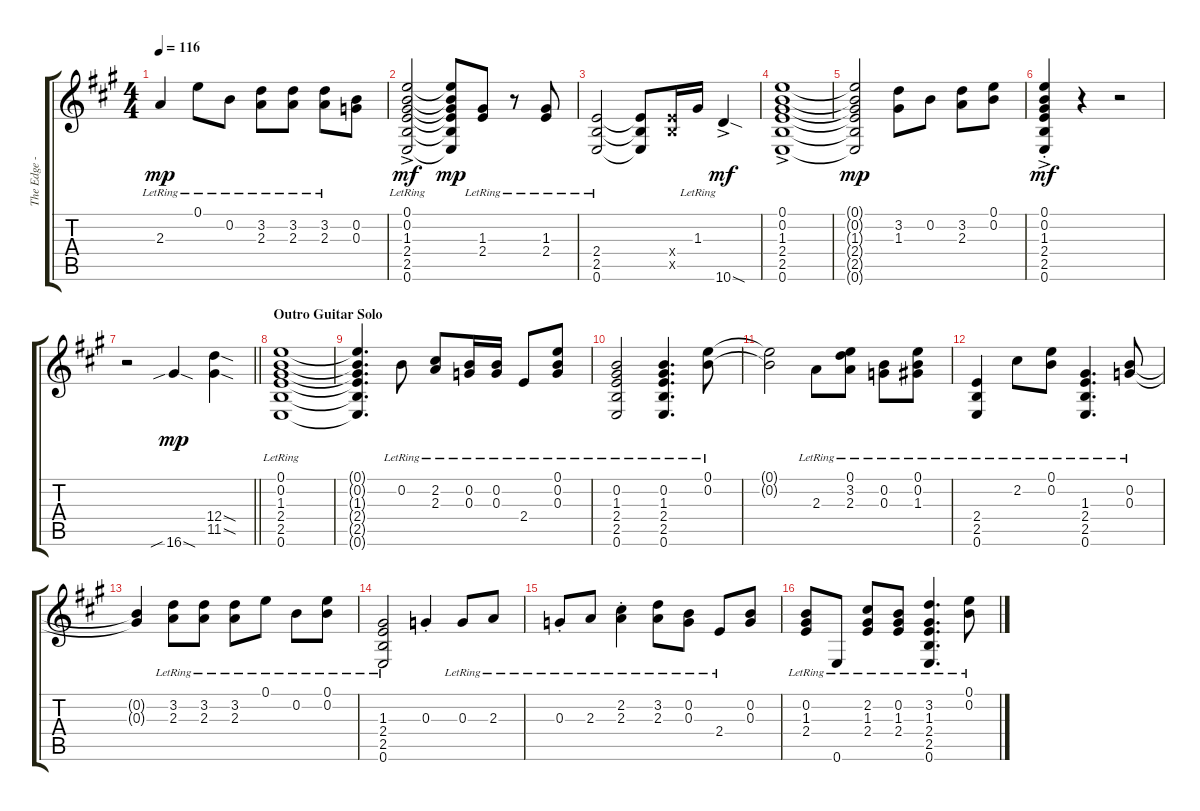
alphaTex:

\track ("The Edge - Rhythm Guitar" "The Edge -") {instrument overdrivenguitar}
\staff {score tabs}
\tuning (E4 B3 G3 D3 A2 E2) {hide}
\ts (4 4)
\tempo 116
\clef g2
\ks a
2.3{lr}.4{dy mp} 0.1{lr}.8 0.2{lr}.8 (3.2{lr} 2.3{lr}).8 (3.2{lr} 2.3{lr}).8 (3.2{lr} 2.3{lr}).8 (0.2 0.3).8 |
(0.1{ac lr} 0.2{ac lr} 1.3{ac lr} 2.4{ac lr} 2.5{ac lr} 0.6{ac lr}).2{dy mf} (0.1{t} 0.2{t} 1.3{t} 2.4{t} 2.5{t} 0.6{t}).8{dy mp} (1.3{lr} 2.4{lr}).8 r.8 (1.3{lr} 2.4{lr}).8 |
(2.4{lr} 2.5{lr} 0.6{lr}).2 (2.4{t} 2.5{t} 0.6{t}).8 (2.4{x} 2.5{x}).16 1.3{lr}.16 10.6{sod ac}.4{dy mf} |
(0.1{ac} 0.2{ac} 1.3{ac} 2.4{ac} 2.5{ac} 0.6{ac}).1 |
(0.1{t} 0.2{t} 1.3{t} 2.4{t} 2.5{t} 0.6{t}).2{dy mp} (3.2 1.3).8 0.2.8 (3.2 2.3).8 (0.1 0.2).8 |
(0.1{ac st} 0.2{ac st} 1.3{ac st} 2.4{ac st} 2.5{ac st} 0.6{ac st}).4{dy mf} r.4 r.2 |
\barLineRight lightlight
r.2 16.6{sib sod}.4{dy mp} (12.4{sod} 11.5{sod}).4 |
\section ("" "Outro Guitar Solo")
(0.1{lr} 0.2{lr} 1.3{lr} 2.4{lr} 2.5{lr} 0.6{lr}).1 |
(0.1{t} 0.2{t} 1.3{t} 2.4{t} 2.5{t} 0.6{t}).4{d} 0.2{lr}.8 (2.2{lr} 2.3{lr}).8 (0.2{lr} 0.3{lr}).16 (0.2{lr} 0.3{lr}).16 2.4{lr}.8 (0.1{lr} 0.2{lr} 0.3{lr}).8 |
(0.2{lr} 1.3{lr} 2.4{lr} 2.5{lr} 0.6{lr}).2 (0.2{lr} 1.3{lr} 2.4{lr} 2.5{lr} 0.6{lr}).4{d} (0.1{lr} 0.2{lr}).8 |
(0.1{t} 0.2{t}).2 2.3{lr}.8 (0.1{lr} 3.2{lr} 2.3{lr}).8 (0.2{lr} 0.3{lr}).8 (0.1{lr} 0.2{lr} 1.3{lr}).8 |
(2.4{lr} 2.5{lr} 0.6{lr}).4 2.2{lr}.8 (0.1{lr} 0.2{lr}).8 (1.3{lr} 2.4{lr} 2.5{lr} 0.6{lr}).4{d} (0.2{lr} 0.3{lr}).8 |
(0.2{t} 0.3{t}).4 (3.2{lr} 2.3{lr}).8 (3.2{lr} 2.3{lr}).8 (3.2{lr} 2.3{lr}).8 0.1{lr}.8 0.2{lr}.8 (0.1{lr} 0.2{lr}).8 |
(1.3{lr} 2.4{lr} 2.5{lr} 0.6{lr}).2 0.3{st}.4 0.3{lr}.8 2.3{lr}.8 |
0.3{st lr}.8 2.3{lr}.8 (2.2{st lr} 2.3{st lr}).4 (3.2{lr} 2.3{lr}).8 (0.2{lr} 0.3{lr}).8 2.4{lr}.8 (0.2 0.3).8 |
(0.2{lr} 1.3{lr} 2.4{lr}).8 0.6{lr}.8 (2.2{lr} 1.3{lr} 2.4{lr}).8 (0.2{lr} 1.3{lr} 2.4{lr}).8 (3.2{lr} 1.3{lr} 2.4{lr} 2.5{lr} 0.6{lr}).4{d} (0.1{lr} 0.2{lr}).8
